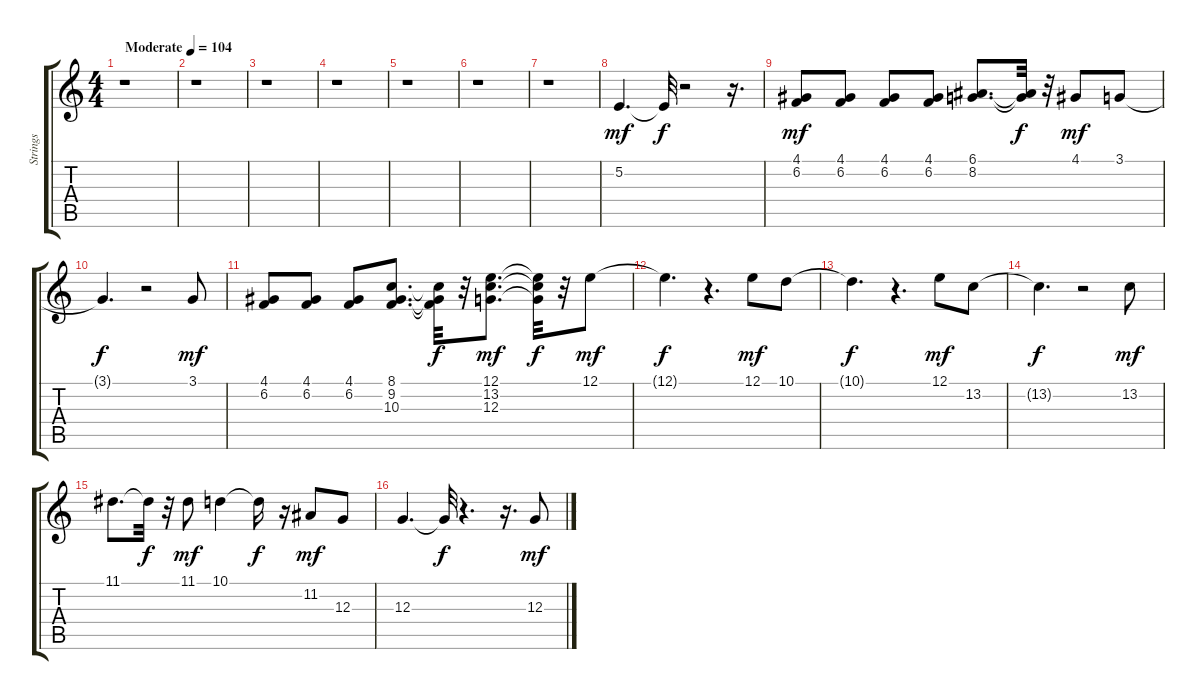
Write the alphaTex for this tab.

\track ("Strings" "Strings") {instrument synthstrings1}
\staff {score tabs}
\tuning (E4 B3 G3 D3 A2 E2) {hide}
\ts (4 4)
\tempo (104 "Moderate")
\clef g2
\ks c
r.1{dy mf instrument synthstrings1} |
r.1 |
r.1 |
r.1 |
r.1 |
r.1 |
r.1 |
5.2.4{d} 5.2{t}.32{dy f} r.2 r.16{d} |
(4.1 6.2).8{dy mf} (4.1 6.2).8 (4.1 6.2).8 (4.1 6.2).8 (6.1 8.2).8{d} (6.1{t} 8.2{t}).32{dy f} r.32 4.1.8{dy mf} 3.1.8 |
3.1{t}.4{d dy f} r.2 3.1.8{dy mf} |
(4.1 6.2).8 (4.1 6.2).8 (4.1 6.2).8 (8.1 9.2 10.3).8{d} (8.1{t} 9.2{t} 10.3{t}).32{dy f} r.32 (12.1 13.2 12.3).8{d dy mf} (12.1{t} 13.2{t} 12.3{t}).32{dy f} r.32 12.1.8{dy mf} |
12.1{t}.4{d dy f} r.4{d} 12.1.8{dy mf} 10.1.8 |
10.1{t}.4{d dy f} r.4{d} 12.1.8{dy mf} 13.2.8 |
13.2{t}.4{d dy f} r.2 13.2.8{dy mf} |
11.1.8{d} 11.1{t}.32{dy f} r.32 11.1.8{dy mf} 10.1.4 10.1{t}.16{dy f} r.16 11.2.8{dy mf} 12.3.8 |
12.3.4{d} 12.3{t}.32{dy f} r.4{d} r.16{d} 12.3.8{dy mf}
